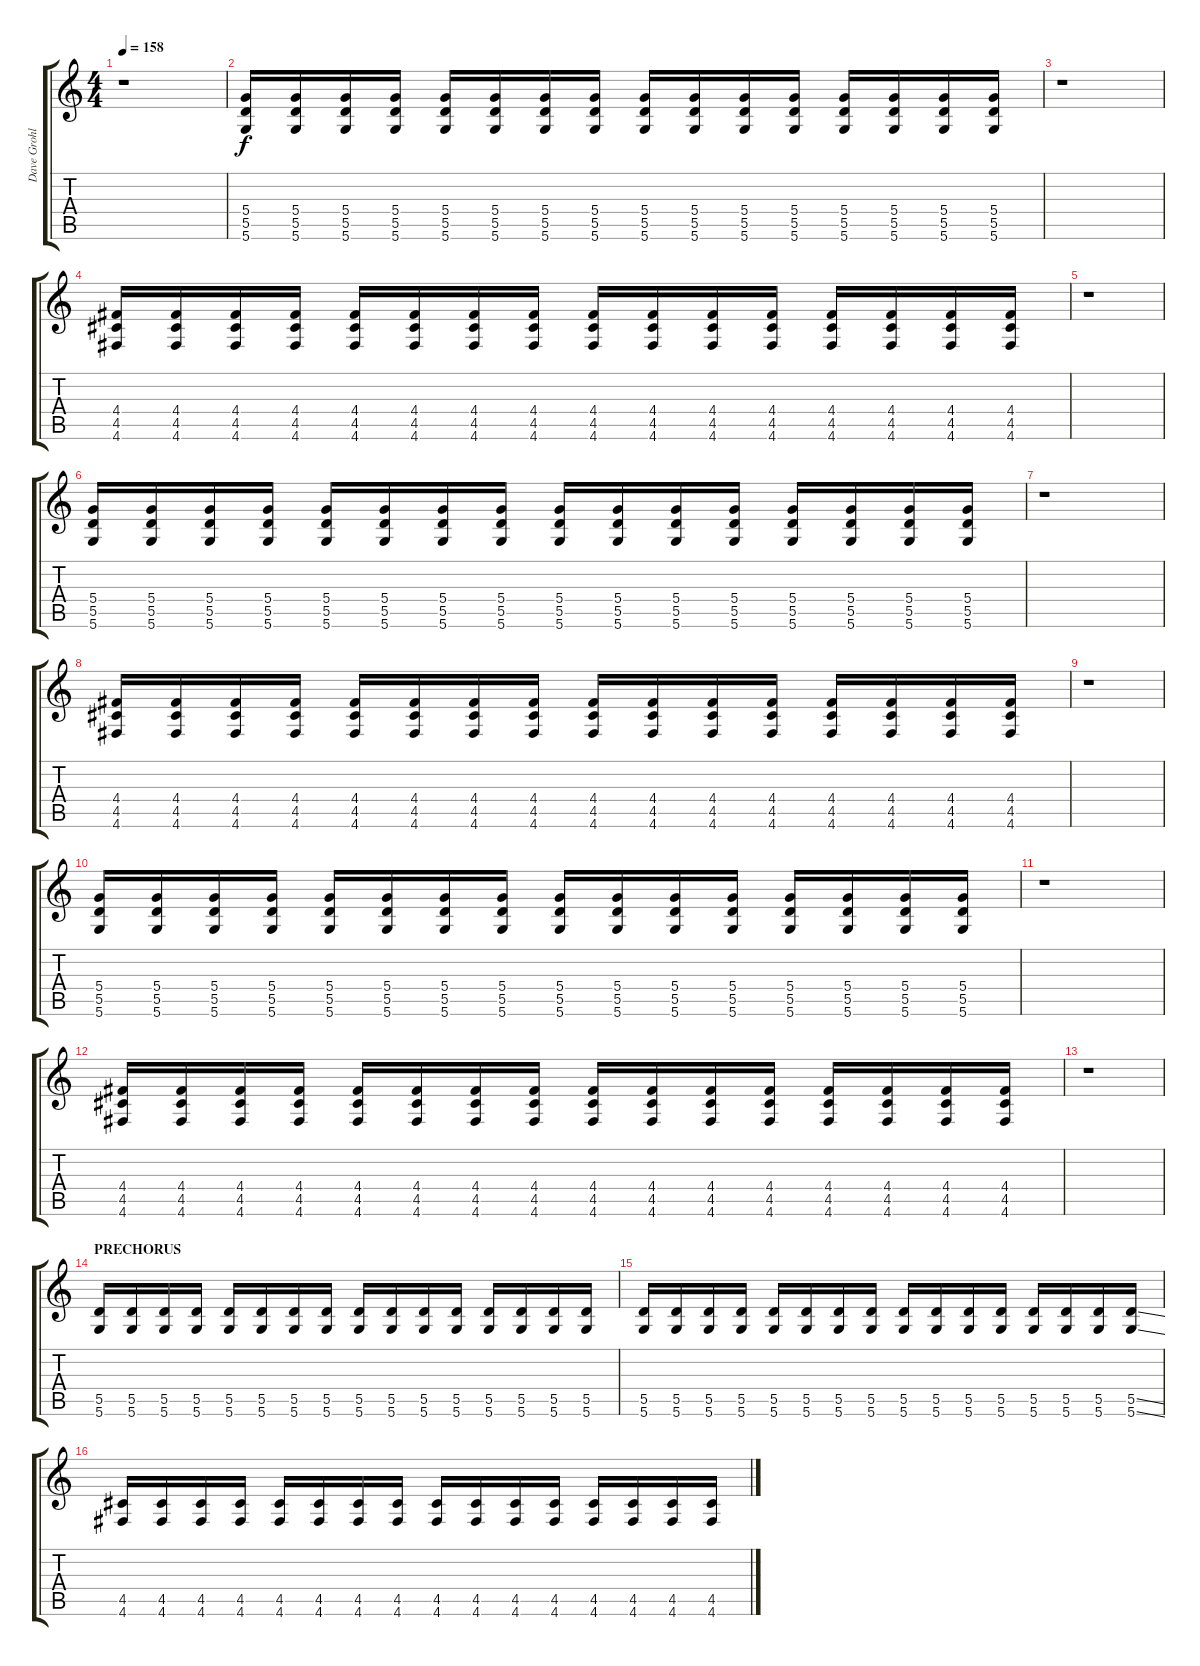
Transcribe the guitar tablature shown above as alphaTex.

\track ("Dave Grohl (Guitar)" "Dave Grohl") {instrument distortionguitar}
\staff {score tabs}
\tuning (E4 B3 G3 D3 A2 D2) {hide}
\ts (4 4)
\tempo 158
\clef g2
\ks c
r.1{dy f} |
(5.4 5.5 5.6).16 (5.4 5.5 5.6).16 (5.4 5.5 5.6).16 (5.4 5.5 5.6).16 (5.4 5.5 5.6).16 (5.4 5.5 5.6).16 (5.4 5.5 5.6).16 (5.4 5.5 5.6).16 (5.4 5.5 5.6).16 (5.4 5.5 5.6).16 (5.4 5.5 5.6).16 (5.4 5.5 5.6).16 (5.4 5.5 5.6).16 (5.4 5.5 5.6).16 (5.4 5.5 5.6).16 (5.4 5.5 5.6).16 |
r.1 |
(4.4 4.5 4.6).16 (4.4 4.5 4.6).16 (4.4 4.5 4.6).16 (4.4 4.5 4.6).16 (4.4 4.5 4.6).16 (4.4 4.5 4.6).16 (4.4 4.5 4.6).16 (4.4 4.5 4.6).16 (4.4 4.5 4.6).16 (4.4 4.5 4.6).16 (4.4 4.5 4.6).16 (4.4 4.5 4.6).16 (4.4 4.5 4.6).16 (4.4 4.5 4.6).16 (4.4 4.5 4.6).16 (4.4 4.5 4.6).16 |
r.1 |
(5.4 5.5 5.6).16 (5.4 5.5 5.6).16 (5.4 5.5 5.6).16 (5.4 5.5 5.6).16 (5.4 5.5 5.6).16 (5.4 5.5 5.6).16 (5.4 5.5 5.6).16 (5.4 5.5 5.6).16 (5.4 5.5 5.6).16 (5.4 5.5 5.6).16 (5.4 5.5 5.6).16 (5.4 5.5 5.6).16 (5.4 5.5 5.6).16 (5.4 5.5 5.6).16 (5.4 5.5 5.6).16 (5.4 5.5 5.6).16 |
r.1 |
(4.4 4.5 4.6).16 (4.4 4.5 4.6).16 (4.4 4.5 4.6).16 (4.4 4.5 4.6).16 (4.4 4.5 4.6).16 (4.4 4.5 4.6).16 (4.4 4.5 4.6).16 (4.4 4.5 4.6).16 (4.4 4.5 4.6).16 (4.4 4.5 4.6).16 (4.4 4.5 4.6).16 (4.4 4.5 4.6).16 (4.4 4.5 4.6).16 (4.4 4.5 4.6).16 (4.4 4.5 4.6).16 (4.4 4.5 4.6).16 |
r.1 |
(5.4 5.5 5.6).16 (5.4 5.5 5.6).16 (5.4 5.5 5.6).16 (5.4 5.5 5.6).16 (5.4 5.5 5.6).16 (5.4 5.5 5.6).16 (5.4 5.5 5.6).16 (5.4 5.5 5.6).16 (5.4 5.5 5.6).16 (5.4 5.5 5.6).16 (5.4 5.5 5.6).16 (5.4 5.5 5.6).16 (5.4 5.5 5.6).16 (5.4 5.5 5.6).16 (5.4 5.5 5.6).16 (5.4 5.5 5.6).16 |
r.1 |
(4.4 4.5 4.6).16 (4.4 4.5 4.6).16 (4.4 4.5 4.6).16 (4.4 4.5 4.6).16 (4.4 4.5 4.6).16 (4.4 4.5 4.6).16 (4.4 4.5 4.6).16 (4.4 4.5 4.6).16 (4.4 4.5 4.6).16 (4.4 4.5 4.6).16 (4.4 4.5 4.6).16 (4.4 4.5 4.6).16 (4.4 4.5 4.6).16 (4.4 4.5 4.6).16 (4.4 4.5 4.6).16 (4.4 4.5 4.6).16 |
r.1 |
\section ("" "PRECHORUS")
(5.5 5.6).16 (5.5 5.6).16 (5.5 5.6).16 (5.5 5.6).16 (5.5 5.6).16 (5.5 5.6).16 (5.5 5.6).16 (5.5 5.6).16 (5.5 5.6).16 (5.5 5.6).16 (5.5 5.6).16 (5.5 5.6).16 (5.5 5.6).16 (5.5 5.6).16 (5.5 5.6).16 (5.5 5.6).16 |
(5.5 5.6).16 (5.5 5.6).16 (5.5 5.6).16 (5.5 5.6).16 (5.5 5.6).16 (5.5 5.6).16 (5.5 5.6).16 (5.5 5.6).16 (5.5 5.6).16 (5.5 5.6).16 (5.5 5.6).16 (5.5 5.6).16 (5.5 5.6).16 (5.5 5.6).16 (5.5 5.6).16 (5.5{ss} 5.6{ss}).16 |
(4.5 4.6).16 (4.5 4.6).16 (4.5 4.6).16 (4.5 4.6).16 (4.5 4.6).16 (4.5 4.6).16 (4.5 4.6).16 (4.5 4.6).16 (4.5 4.6).16 (4.5 4.6).16 (4.5 4.6).16 (4.5 4.6).16 (4.5 4.6).16 (4.5 4.6).16 (4.5 4.6).16 (4.5 4.6).16
